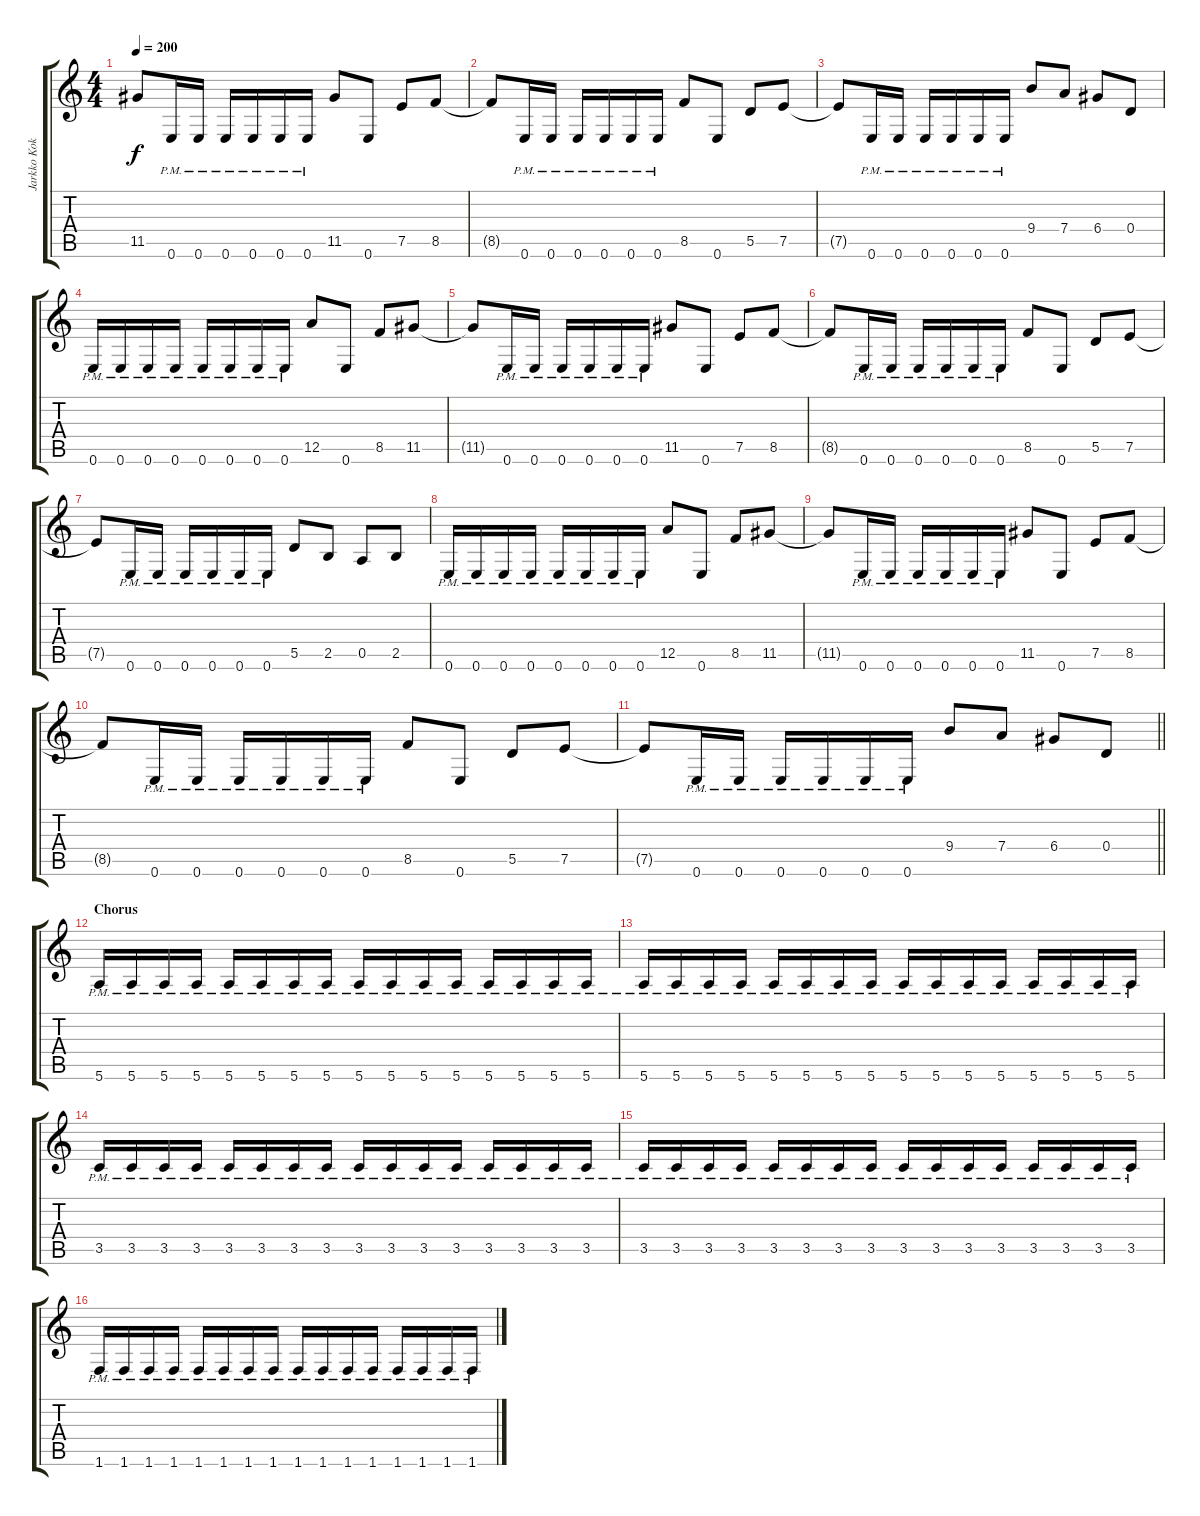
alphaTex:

\track ("Jarkko Kokko (guitar)" "Jarkko Kok") {instrument distortionguitar}
\staff {score tabs}
\tuning (E4 B3 G3 D3 A2 E2) {hide}
\ts (4 4)
\tempo 200
\clef g2
\ks c
11.5{t}.8{dy f} 0.6{pm}.16 0.6{pm}.16 0.6{pm}.16 0.6{pm}.16 0.6{pm}.16 0.6{pm}.16 11.5.8 0.6.8 7.5.8 8.5.8 |
8.5{t}.8 0.6{pm}.16 0.6{pm}.16 0.6{pm}.16 0.6{pm}.16 0.6{pm}.16 0.6{pm}.16 8.5.8 0.6.8 5.5.8 7.5.8 |
7.5{t}.8 0.6{pm}.16 0.6{pm}.16 0.6{pm}.16 0.6{pm}.16 0.6{pm}.16 0.6{pm}.16 9.4.8 7.4.8 6.4.8 0.4.8 |
0.6{pm}.16 0.6{pm}.16 0.6{pm}.16 0.6{pm}.16 0.6{pm}.16 0.6{pm}.16 0.6{pm}.16 0.6{pm}.16 12.5.8 0.6.8 8.5.8 11.5.8 |
11.5{t}.8 0.6{pm}.16 0.6{pm}.16 0.6{pm}.16 0.6{pm}.16 0.6{pm}.16 0.6{pm}.16 11.5.8 0.6.8 7.5.8 8.5.8 |
8.5{t}.8 0.6{pm}.16 0.6{pm}.16 0.6{pm}.16 0.6{pm}.16 0.6{pm}.16 0.6{pm}.16 8.5.8 0.6.8 5.5.8 7.5.8 |
7.5{t}.8 0.6{pm}.16 0.6{pm}.16 0.6{pm}.16 0.6{pm}.16 0.6{pm}.16 0.6{pm}.16 5.5.8 2.5.8 0.5.8 2.5.8 |
0.6{pm}.16 0.6{pm}.16 0.6{pm}.16 0.6{pm}.16 0.6{pm}.16 0.6{pm}.16 0.6{pm}.16 0.6{pm}.16 12.5.8 0.6.8 8.5.8 11.5.8 |
11.5{t}.8 0.6{pm}.16 0.6{pm}.16 0.6{pm}.16 0.6{pm}.16 0.6{pm}.16 0.6{pm}.16 11.5.8 0.6.8 7.5.8 8.5.8 |
8.5{t}.8 0.6{pm}.16 0.6{pm}.16 0.6{pm}.16 0.6{pm}.16 0.6{pm}.16 0.6{pm}.16 8.5.8 0.6.8 5.5.8 7.5.8 |
\barLineRight lightlight
7.5{t}.8 0.6{pm}.16 0.6{pm}.16 0.6{pm}.16 0.6{pm}.16 0.6{pm}.16 0.6{pm}.16 9.4.8 7.4.8 6.4.8 0.4.8 |
\section ("" "Chorus")
\ks aminor
5.6{pm}.16 5.6{pm}.16 5.6{pm}.16 5.6{pm}.16 5.6{pm}.16 5.6{pm}.16 5.6{pm}.16 5.6{pm}.16 5.6{pm}.16 5.6{pm}.16 5.6{pm}.16 5.6{pm}.16 5.6{pm}.16 5.6{pm}.16 5.6{pm}.16 5.6{pm}.16 |
5.6{pm}.16 5.6{pm}.16 5.6{pm}.16 5.6{pm}.16 5.6{pm}.16 5.6{pm}.16 5.6{pm}.16 5.6{pm}.16 5.6{pm}.16 5.6{pm}.16 5.6{pm}.16 5.6{pm}.16 5.6{pm}.16 5.6{pm}.16 5.6{pm}.16 5.6{pm}.16 |
3.5{pm}.16 3.5{pm}.16 3.5{pm}.16 3.5{pm}.16 3.5{pm}.16 3.5{pm}.16 3.5{pm}.16 3.5{pm}.16 3.5{pm}.16 3.5{pm}.16 3.5{pm}.16 3.5{pm}.16 3.5{pm}.16 3.5{pm}.16 3.5{pm}.16 3.5{pm}.16 |
3.5{pm}.16 3.5{pm}.16 3.5{pm}.16 3.5{pm}.16 3.5{pm}.16 3.5{pm}.16 3.5{pm}.16 3.5{pm}.16 3.5{pm}.16 3.5{pm}.16 3.5{pm}.16 3.5{pm}.16 3.5{pm}.16 3.5{pm}.16 3.5{pm}.16 3.5{pm}.16 |
1.6{pm}.16 1.6{pm}.16 1.6{pm}.16 1.6{pm}.16 1.6{pm}.16 1.6{pm}.16 1.6{pm}.16 1.6{pm}.16 1.6{pm}.16 1.6{pm}.16 1.6{pm}.16 1.6{pm}.16 1.6{pm}.16 1.6{pm}.16 1.6{pm}.16 1.6{pm}.16
